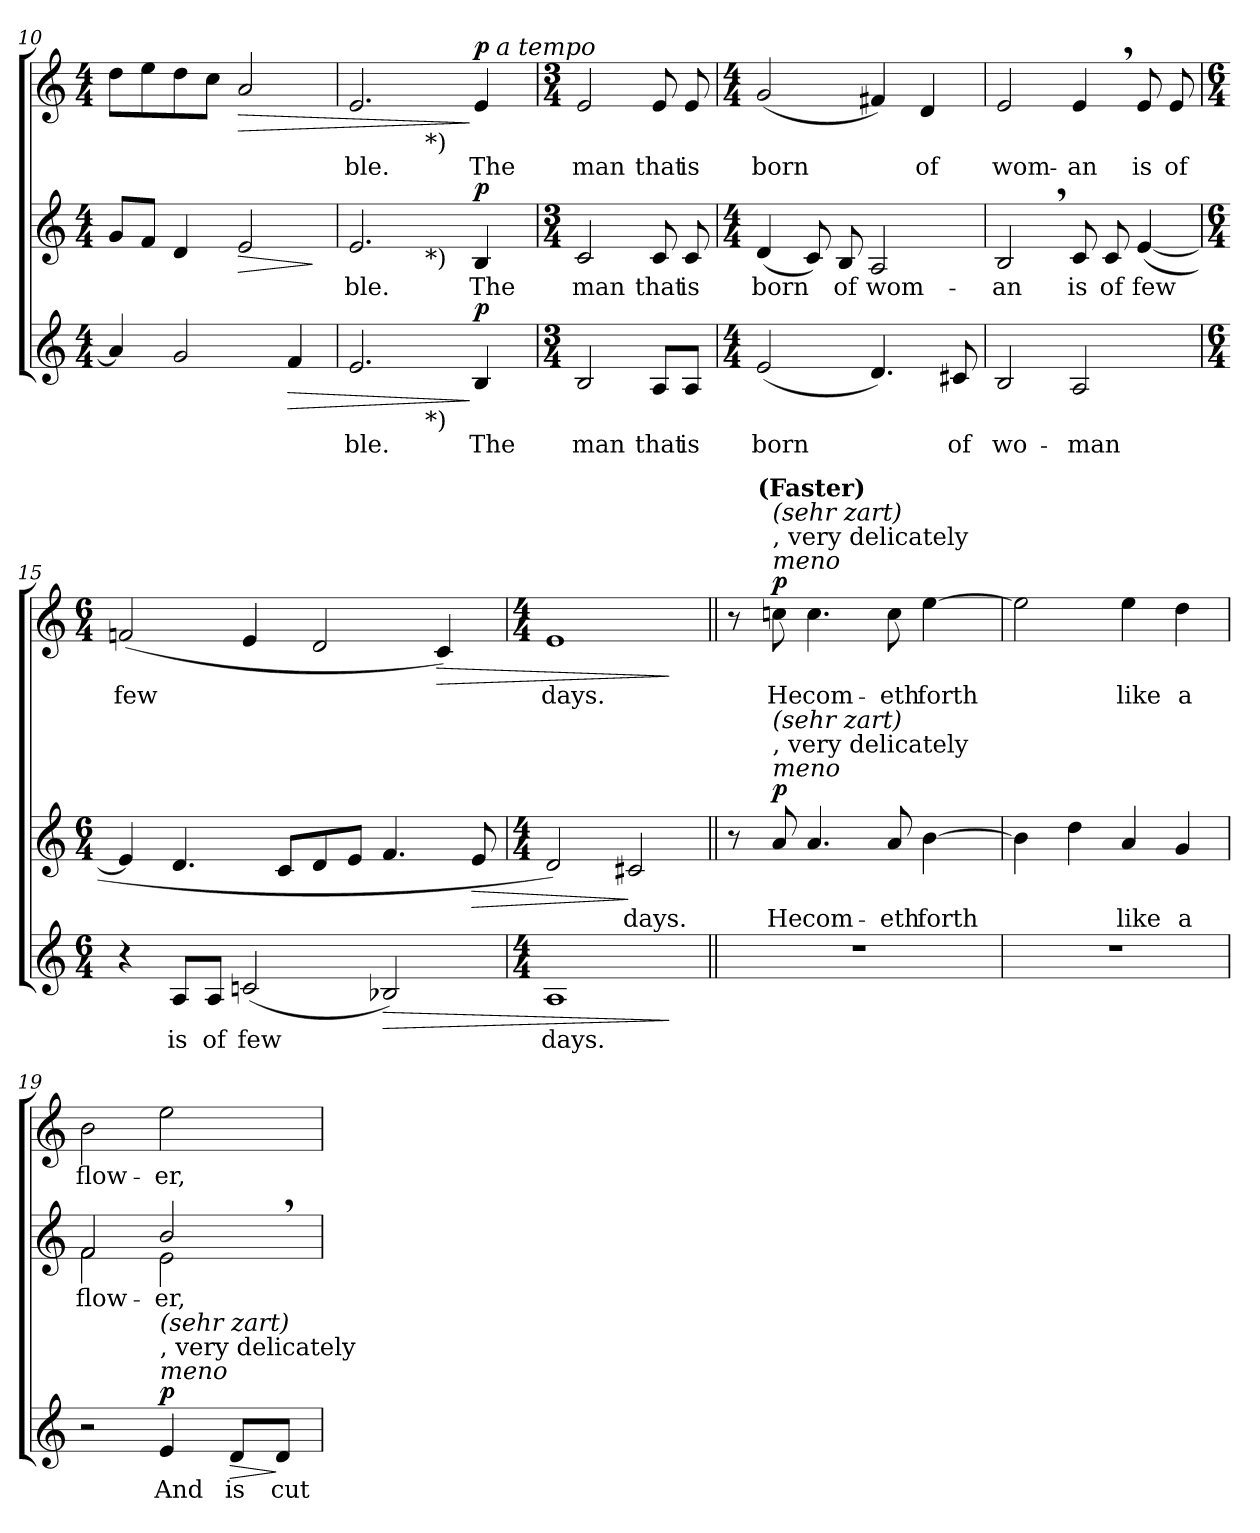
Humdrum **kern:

**kern	**text	**dynam	**kern	**text	**dynam	**kern	**text	**dynam
*part3	*part3	*part3	*part2	*part2	*part2	*part1	*part1	*part1
*staff3	*staff3	*staff3	*staff2	*staff2	*staff2	*staff1	*staff1	*staff1
!!LO:PB:g=z
*clefG2	*	*	*clefG2	*	*	*clefG2	*	*
*k[]	*	*	*k[]	*	*	*k[]	*	*
*C:	*	*	*C:	*	*	*C:	*	*
*M4/4	*	*	*M4/4	*	*	*M4/4	*	*
=10	=10	=10	=10	=10	=10	=10	=10	=10
4a/]	.	.	8g/L	.	.	8dd\L	.	.
.	.	.	8f/J	.	.	8ee\	.	.
2g/	.	.	4d/	.	.	8dd\	.	.
.	.	.	.	.	.	8cc\J	.	.
!	!	!	!	!	!LO:HP:b	!	!	!LO:HP:b
.	.	.	2e/	.	>	2a/	.	>
!	!	!LO:HP:b	!	!	!	!	!	!
4f/	.	>	.	.	.	.	.	.
.	.	.	.	.	]	.	.	.
=11	=11	=11	=11	=11	=11	=11	=11	=11
!	!LO:LY:b	!	!	!LO:LY:b	!	!	!LO:LY:b	!
*^	*	*	*^	*	*	*^	*	*
*	*	*	*	*	*	*	*	*	*^	*	*
2.eZ/	2ryy	-ble.	.	2.eZ/	2ryy	-ble.	.	2.eZ/	2ryy	2ryy	-ble.	.
!	!	!	!	!	!	!	!	!	!LO:TX:b:t=*)	!	!	!
!	!	!	!	!	!LO:TX:b:t=*)	!	!	!	!	!	!	!
!	!LO:TX:b:t=*)	!	!	!	!	!	!	!	!	!	!	!
.	2ryy	.	.	.	2ryy	.	.	.	2ryy	4ryy	.	.
!	!	!LO:LY:b	!LO:DY:n=1:a	!	!	!LO:LY:b	!LO:DY:a	!	!	!	!LO:LY:b	!LO:DY:n=1:a
4B/	.	The	] p	4B/	.	The	p	4e/	.	16ryy	The	] p
!	!	!	!	!	!	!	!	!	!	!LO:TX:a:i:t=a tempo	!	!
.	.	.	.	.	.	.	.	.	.	8.ryy	.	.
*v	*v	*	*	*	*	*	*	*v	*v	*v	*	*
*	*	*	*v	*v	*	*	*	*	*
=12	=12	=12	=12	=12	=12	=12	=12	=12
*M3/4	*	*	*M3/4	*	*	*M3/4	*	*
*^	*	*	*^	*	*	*^	*	*
*	*	*	*	*	*	*	*	*	*^	*	*
!	!	!LO:LY:b	!	!	!	!LO:LY:b	!	!	!	!	!LO:LY:b	!
*v	*v	*	*	*	*	*	*	*v	*v	*v	*	*
*	*	*	*v	*v	*	*	*	*	*
2B/	man	.	2c/	man	.	2e/	man	.
!	!LO:LY:b	!	!	!LO:LY:b	!	!	!LO:LY:b	!
8A/L	that	.	8c/	that	.	8e/	that	.
!	!LO:LY:b	!	!	!LO:LY:b	!	!	!LO:LY:b	!
8A/J	is	.	8c/	is	.	8e/	is	.
=13	=13	=13	=13	=13	=13	=13	=13	=13
*M4/4	*	*	*M4/4	*	*	*M4/4	*	*
!	!LO:LY:b	!	!	!LO:LY:b	!	!	!LO:LY:b	!
(<2e/	born	.	(<4d/	born	.	(<2g/	born	.
.	.	.	8c/)	.	.	.	.	.
!	!	!	!	!LO:LY:b	!	!	!	!
.	.	.	8B/	of	.	.	.	.
!	!	!	!	!LO:LY:b	!	!	!	!
4.d/)	.	.	2A/	wom-	.	4f#X/)	.	.
!	!	!	!	!	!	!	!LO:LY:b	!
.	.	.	.	.	.	4d/	of	.
!	!LO:LY:b	!	!	!	!	!	!	!
8c#X/	of	.	.	.	.	.	.	.
=14	=14	=14	=14	=14	=14	=14	=14	=14
!	!LO:LY:b	!	!	!LO:LY:b	!	!	!LO:LY:b	!
2B/	wo-	.	2B,>/	-an	.	2e/	wom-	.
!	!LO:LY:b	!	!	!LO:LY:b	!	!	!LO:LY:b	!
2A/	-man	.	8c/	is	.	4e,>/	-an	.
!	!	!	!	!LO:LY:b	!	!	!	!
.	.	.	8c/	of	.	.	.	.
!	!	!	!	!LO:LY:b	!	!	!LO:LY:b	!
.	.	.	(<[4e/	few	.	8e/	is	.
!	!	!	!	!	!	!	!LO:LY:b	!
.	.	.	.	.	.	8e/	of	.
!!LO:LB:g=z
=15	=15	=15	=15	=15	=15	=15	=15	=15
*M6/4	*	*	*M6/4	*	*	*M6/4	*	*
!	!	!	!	!	!	!	!LO:LY:b	!
4r	.	.	4e/]	.	.	(<2fn/	few	.
!	!LO:LY:b	!	!	!	!	!	!	!
8A/L	is	.	4.d/	.	.	.	.	.
!	!LO:LY:b	!	!	!	!	!	!	!
8A/J	of	.	.	.	.	.	.	.
!	!LO:LY:b	!	!	!	!	!	!	!
(<2cn/	few	.	.	.	.	4e/	.	.
.	.	.	8c/L	.	.	.	.	.
.	.	.	8d/	.	.	2d/	.	.
.	.	.	8e/J	.	.	.	.	.
!	!	!LO:HP:b	!	!	!	!	!	!
2B-X/)	.	>	4.f/	.	.	.	.	.
!	!	!	!	!	!	!	!	!LO:HP:b
.	.	.	.	.	.	4c/)	.	>
!	!	!	!	!	!LO:HP:b	!	!	!
.	.	.	8e/	.	>	.	.	.
=16	=16	=16	=16	=16	=16	=16	=16	=16
*M4/4	*	*	*M4/4	*	*	*M4/4	*	*
!	!LO:LY:b	!	!	!	!	!	!LO:LY:b	!
1A	days.	.	2d/)	.	.	1e	days.	.
!	!	!	!	!LO:LY:b	!	!	!	!
.	.	.	2c#X/	days.	]	.	.	.
.	.	]	.	.	.	.	.	]
=17||	=17||	=17||	=17||	=17||	=17||	=17||	=17||	=17||
*	*	*	*	*	*	*^	*	*
1r	.	.	8r	.	.	8r	16.ryy	.	.
!	!	!	!	!	!	!	!LO:TX:a:B:t=(Faster)	!	!
.	.	.	.	.	.	.	2ryy	.	.
!	!	!	!	!	!	!LO:TX:a:i:t=meno	!	!	!
!	!	!	!	!	!	!LO:TX:a:t=, very delicately	!	!	!
!	!	!	!	!	!	!LO:TX:a:i:t=(sehr zart)	!	!	!
!	!	!	!LO:TX:a:i:t=meno	!	!	!	!	!	!
!	!	!	!LO:TX:a:t=, very delicately	!	!	!	!	!	!
!	!	!	!LO:TX:a:i:t=(sehr zart)	!	!	!	!	!	!
!	!	!	!	!LO:LY:b	!LO:DY:a	!	!	!LO:LY:b	!LO:DY:a
.	.	.	8a/	He	p	8ccn\	.	He	p
!	!	!	!	!LO:LY:b	!	!	!	!LO:LY:b	!
.	.	.	4.a/	com-	.	4.cc\	.	com-	.
.	.	.	.	.	.	.	4ryy	.	.
!	!	!	!	!LO:LY:b	!	!	!	!LO:LY:b	!
.	.	.	8a/	-eth	.	8cc\	.	-eth	.
!	!	!	!	!LO:LY:b	!	!	!	!LO:LY:b	!
.	.	.	[4b\	forth	.	[4ee\	.	forth	.
.	.	.	.	.	.	.	8ryy	.	.
.	.	.	.	.	.	.	32ryy	.	.
*	*	*	*	*	*	*v	*v	*	*
=18	=18	=18	=18	=18	=18	=18	=18	=18
1r	.	.	4b\]	.	.	2ee\]	.	.
.	.	.	4dd\	.	.	.	.	.
!	!	!	!	!LO:LY:b	!	!	!LO:LY:b	!
.	.	.	4a/	like	.	4ee\	like	.
!	!	!	!	!LO:LY:b	!	!	!LO:LY:b	!
.	.	.	4g/	a	.	4dd\	a	.
!!LO:LB:g=z
=19	=19	=19	=19	=19	=19	=19	=19	=19
!	!	!	!	!LO:LY:b	!	!	!LO:LY:b	!
*	*	*	*^	*	*	*	*	*
2r	.	.	2f/	2f\	flow-	.	2b\	flow-	.
!LO:TX:a:i:t=meno	!	!	!	!	!	!	!	!	!
!LO:TX:a:t=, very delicately	!	!	!	!	!	!	!	!	!
!LO:TX:a:i:t=(sehr zart)	!	!	!	!	!	!	!	!	!
!	!LO:LY:b	!LO:DY:a	!	!	!LO:LY:b	!	!	!LO:LY:b	!
4e/	And	p	2b,>/	2e\	-er,	.	2ee\	-er,	.
!	!LO:LY:b	!LO:HP:b	!	!	!	!	!	!	!
8d/L	is	>	.	.	.	.	.	.	.
!	!LO:LY:b	!	!	!	!	!	!	!	!
8d/J	cut	]	.	.	.	.	.	.	.
*	*	*	*v	*v	*	*	*	*	*
=	=	=	=	=	=	=	=	=
*-	*-	*-	*-	*-	*-	*-	*-	*-
